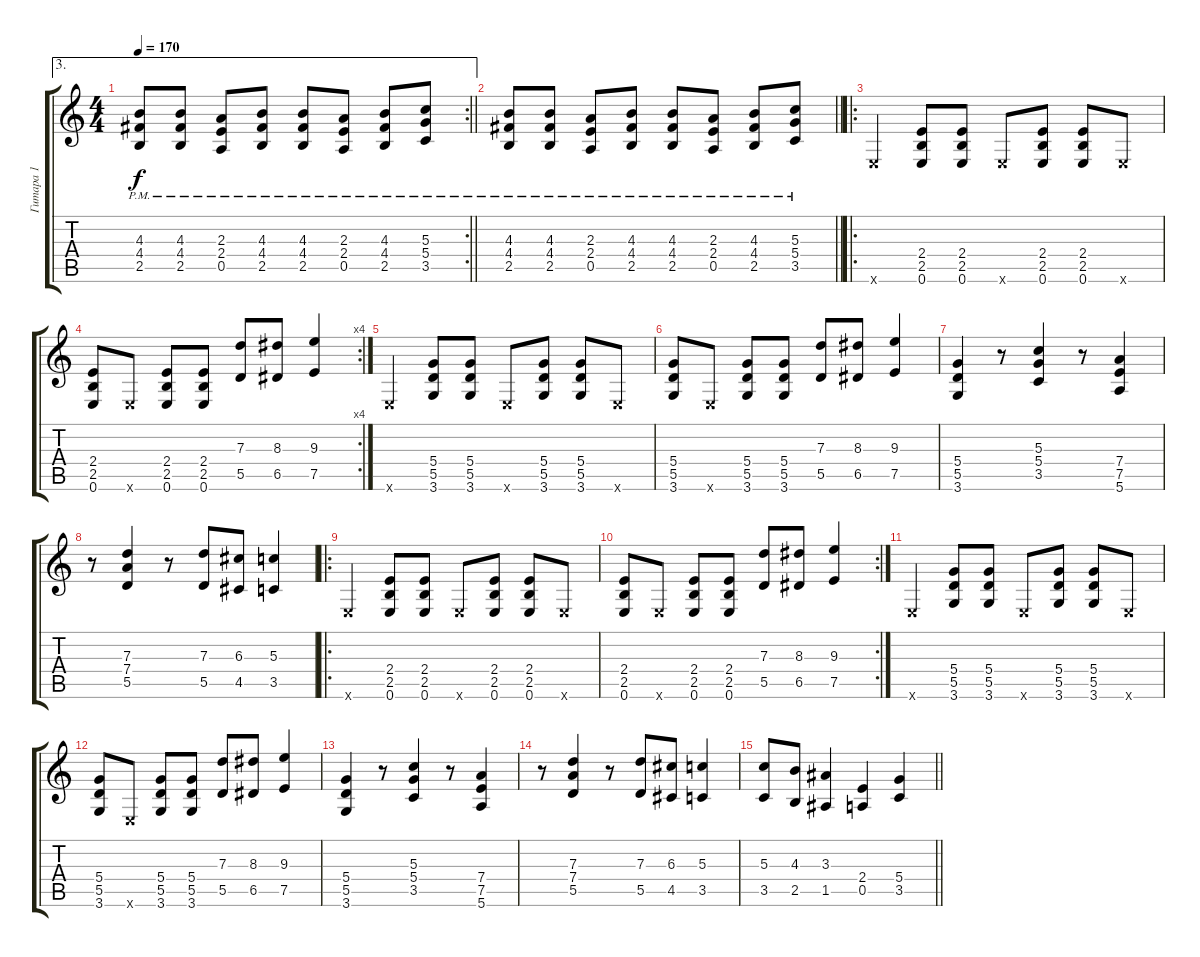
\track ("Гитара 1" "Гитара 1") {instrument distortionguitar}
\staff {score tabs}
\tuning (E4 B3 G3 D3 A2 E2) {hide}
\ae 3
\rc 2
\ts (4 4)
\tempo 170
\clef g2
\barLineRight lightlight
\ks c
(4.3 4.4 2.5{pm}).8{dy f} (4.3 4.4 2.5{pm}).8 (2.3{pm} 2.4 0.5).8 (4.3 4.4 2.5{pm}).8 (4.3 4.4 2.5{pm}).8 (2.3{pm} 2.4 0.5).8 (4.3{pm} 4.4 2.5).8 (5.3{pm} 5.4 3.5).8 |
\barLineRight lightlight
(4.3 4.4 2.5{pm}).8 (4.3 4.4 2.5{pm}).8 (2.3{pm} 2.4 0.5).8 (4.3 4.4 2.5{pm}).8 (4.3 4.4 2.5{pm}).8 (2.3{pm} 2.4 0.5).8 (4.3{pm} 4.4 2.5).8 (5.3{pm} 5.4 3.5).8 |
\ro
0.6{x}.4 (2.4 2.5 0.6).8 (2.4 2.5 0.6).8 0.6{x}.8 (2.4 2.5 0.6).8 (2.4 2.5 0.6).8 0.6{x}.8 |
\rc 4
(2.4 2.5 0.6).8 0.6{x}.8 (2.4 2.5 0.6).8 (2.4 2.5 0.6).8 (7.3 5.5).8 (8.3 6.5).8 (9.3 7.5).4 |
0.6{x}.4 (5.4 5.5 3.6).8 (5.4 5.5 3.6).8 0.6{x}.8 (5.4 5.5 3.6).8 (5.4 5.5 3.6).8 0.6{x}.8 |
(5.4 5.5 3.6).8 0.6{x}.8 (5.4 5.5 3.6).8 (5.4 5.5 3.6).8 (7.3 5.5).8 (8.3 6.5).8 (9.3 7.5).4 |
(5.4 5.5 3.6).4 r.8 (5.3 5.4 3.5).4 r.8 (7.4 7.5 5.6).4 |
r.8 (7.3 7.4 5.5).4 r.8 (7.3 5.5).8 (6.3 4.5).8 (5.3 3.5).4 |
\ro
0.6{x}.4 (2.4 2.5 0.6).8 (2.4 2.5 0.6).8 0.6{x}.8 (2.4 2.5 0.6).8 (2.4 2.5 0.6).8 0.6{x}.8 |
\rc 2
(2.4 2.5 0.6).8 0.6{x}.8 (2.4 2.5 0.6).8 (2.4 2.5 0.6).8 (7.3 5.5).8 (8.3 6.5).8 (9.3 7.5).4 |
0.6{x}.4 (5.4 5.5 3.6).8 (5.4 5.5 3.6).8 0.6{x}.8 (5.4 5.5 3.6).8 (5.4 5.5 3.6).8 0.6{x}.8 |
(5.4 5.5 3.6).8 0.6{x}.8 (5.4 5.5 3.6).8 (5.4 5.5 3.6).8 (7.3 5.5).8 (8.3 6.5).8 (9.3 7.5).4 |
(5.4 5.5 3.6).4 r.8 (5.3 5.4 3.5).4 r.8 (7.4 7.5 5.6).4 |
r.8 (7.3 7.4 5.5).4 r.8 (7.3 5.5).8 (6.3 4.5).8 (5.3 3.5).4 |
\barLineRight lightlight
(5.3 3.5).8 (4.3 2.5).8 (3.3 1.5).4 (2.4 0.5).4 (5.4 3.5).4
